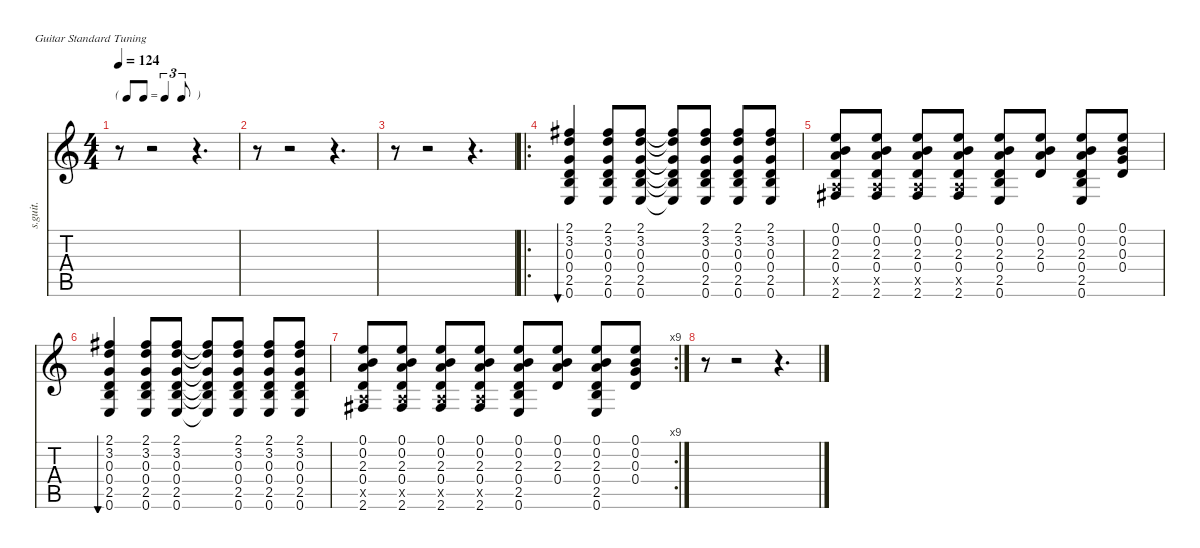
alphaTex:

\defaultSystemsLayout 4
\hideDynamics
\bracketExtendMode nobrackets
\track ("Guitarra 2" "s.guit.") {instrument acousticguitarsteel}
\staff {score tabs}
\tuning (E4 B3 G3 D3 A2 E2)
\ts (4 4)
\tf triplet8th
\tempo 124
\clef g2
\ks c
r.8{dy f} r.2 r.4{d} |
r.8 r.2 r.4{d} |
r.8 r.2 r.4{d} |
\ro
(2.1{acc #} 3.2 0.3 0.4 2.5 0.6).4{bu 60} (2.1{acc #} 3.2 0.3 0.4 2.5 0.6).8 (2.1{acc #} 3.2 0.3 0.4 2.5 0.6).8 (2.1{t acc #} 3.2{t} 0.3{t} 0.4{t} 2.5{t} 0.6{t}).8 (2.1{acc #} 3.2 0.3 0.4 2.5 0.6).8 (2.1{acc #} 3.2 0.3 0.4 2.5 0.6).8 (2.1{acc #} 3.2 0.3 0.4 2.5 0.6).8 |
(0.1 0.2 2.3 0.4 0.5{x} 2.6{acc #}).8 (0.1 0.2 2.3 0.4 0.5{x} 2.6{acc #}).8 (0.1 0.2 2.3 0.4 0.5{x} 2.6{acc #}).8 (0.1 0.2 2.3 0.4 0.5{x} 2.6{acc #}).8 (0.1 0.2 2.3 0.4 2.5 0.6).8 (0.1 0.2 2.3 0.4).8 (0.1 0.2 2.3 0.4 2.5 0.6).8 (0.1 0.2 0.3 0.4).8 |
(2.1{acc #} 3.2 0.3 0.4 2.5 0.6).4{bu 60} (2.1{acc #} 3.2 0.3 0.4 2.5 0.6).8 (2.1{acc #} 3.2 0.3 0.4 2.5 0.6).8 (2.1{t acc #} 3.2{t} 0.3{t} 0.4{t} 2.5{t} 0.6{t}).8 (2.1{acc #} 3.2 0.3 0.4 2.5 0.6).8 (2.1{acc #} 3.2 0.3 0.4 2.5 0.6).8 (2.1{acc #} 3.2 0.3 0.4 2.5 0.6).8 |
\rc 9
(0.1 0.2 2.3 0.4 0.5{x} 2.6{acc #}).8 (0.1 0.2 2.3 0.4 0.5{x} 2.6{acc #}).8 (0.1 0.2 2.3 0.4 0.5{x} 2.6{acc #}).8 (0.1 0.2 2.3 0.4 0.5{x} 2.6{acc #}).8 (0.1 0.2 2.3 0.4 2.5 0.6).8 (0.1 0.2 2.3 0.4).8 (0.1 0.2 2.3 0.4 2.5 0.6).8 (0.1 0.2 0.3 0.4).8 |
r.8 r.2 r.4{d}
